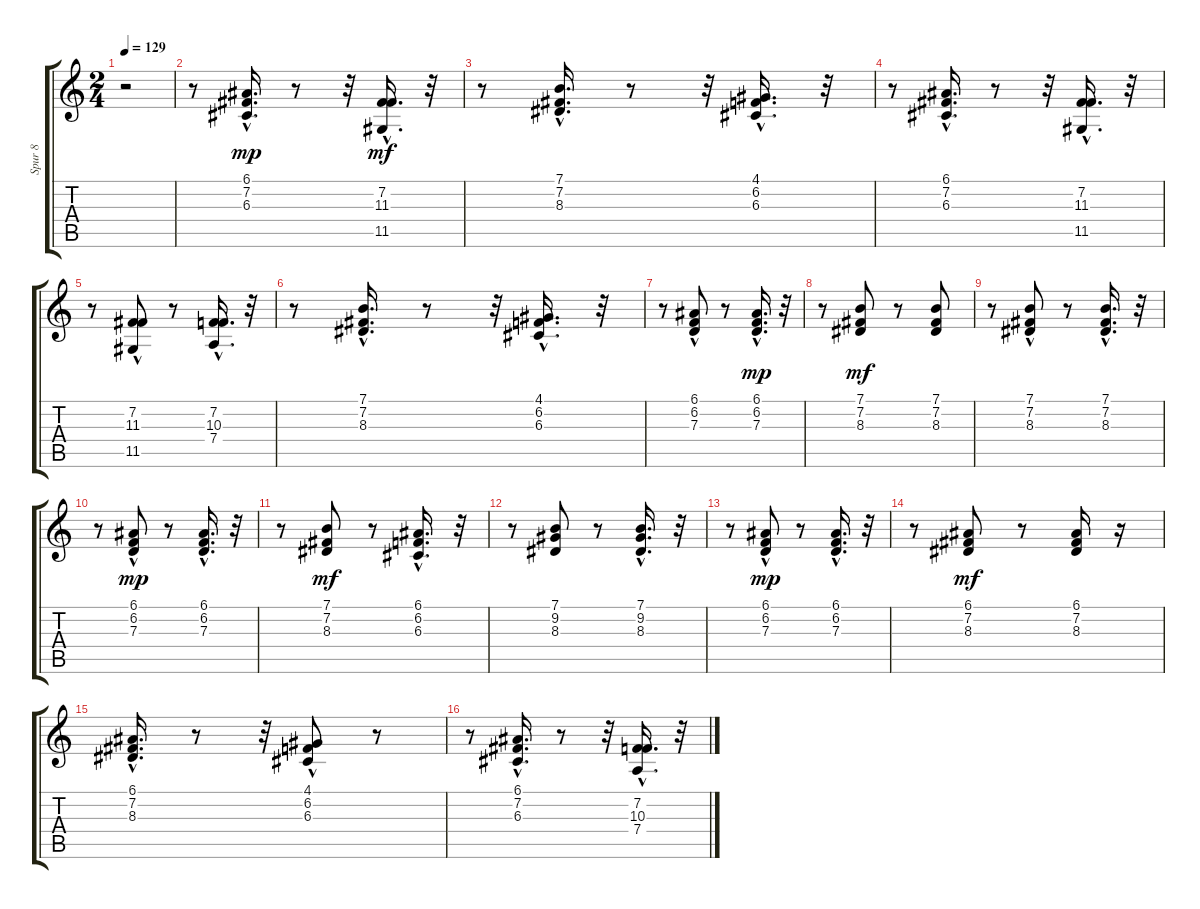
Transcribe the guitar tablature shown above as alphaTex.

\track ("Spur 8" "Spur 8") {instrument accordion}
\staff {score tabs}
\tuning (E4 B3 G3 D3 A2 E2) {hide}
\ts (2 4)
\tempo 129
\clef g2
\ks c
r.2{dy mp} |
r.8 (6.1{hac} 7.2{hac} 6.3{hac}).16{d} r.8 r.32 (7.2{hac} 11.3{hac} 11.5{hac}).16{d dy mf} r.32 |
r.8 (7.1{hac} 7.2{hac} 8.3{hac}).16{d} r.8 r.32 (4.1{hac} 6.2{hac} 6.3{hac}).16{d} r.32 |
r.8 (6.1{hac} 7.2{hac} 6.3{hac}).16{d} r.8 r.32 (7.2{hac} 11.3{hac} 11.5{hac}).16{d} r.32 |
r.8 (7.2 11.3{hac} 11.5).8 r.8 (7.2{hac} 10.3{hac} 7.4{hac}).16{d} r.32 |
r.8 (7.1{hac} 7.2{hac} 8.3{hac}).16{d} r.8 r.32 (4.1{hac} 6.2{hac} 6.3{hac}).16{d} r.32 |
r.8 (6.1 6.2{hac} 7.3{hac}).8 r.8 (6.1{hac} 6.2{hac} 7.3{hac}).16{d dy mp} r.32 |
r.8 (7.1 7.2 8.3).8{dy mf} r.8 (7.1 7.2 8.3).8 |
r.8 (7.1{hac} 7.2 8.3).8 r.8 (7.1{hac} 7.2{hac} 8.3{hac}).16{d} r.32 |
r.8 (6.1 6.2{hac} 7.3{hac}).8{dy mp} r.8 (6.1{hac} 6.2{hac} 7.3{hac}).16{d} r.32 |
r.8 (7.1 7.2 8.3).8{dy mf} r.8 (6.1{hac} 6.2{hac} 6.3{hac}).16{d} r.32 |
r.8 (7.1 9.2 8.3).8 r.8 (7.1{hac} 9.2{hac} 8.3{hac}).16{d} r.32 |
r.8 (6.1 6.2{hac} 7.3{hac}).8{dy mp} r.8 (6.1{hac} 6.2 7.3{hac}).16{d} r.32 |
r.8 (6.1 7.2 8.3).8{dy mf} r.8 (6.1 7.2 8.3).16 r.16 |
(6.1{hac} 7.2 8.3{hac}).16{d} r.8 r.32 (4.1{hac} 6.2{hac} 6.3).8 r.8 |
r.8 (6.1{hac} 7.2{hac} 6.3{hac}).16{d} r.8 r.32 (7.2{hac} 10.3{hac} 7.4{hac}).16{d} r.32
